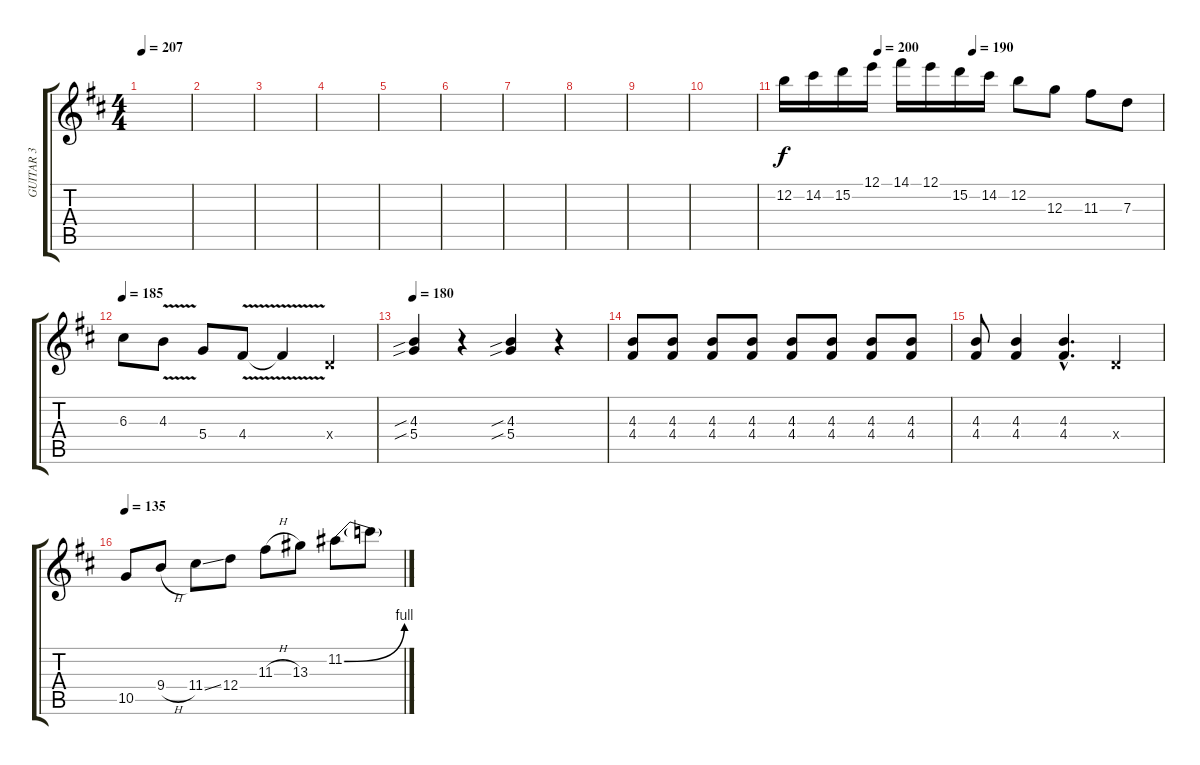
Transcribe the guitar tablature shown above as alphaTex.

\track ("GUITAR 3" "GUITAR 3") {instrument distortionguitar}
\staff {score tabs}
\tuning (E4 B3 G3 D3 A2 E2) {hide}
\ts (4 4)
\tempo 207
\clef g2
\ks d
|
|
|
|
|
|
|
|
|
|
\tempo (200 0.25)
\tempo (190 0.5)
12.2.16 14.2.16 15.2.16 12.1.16 14.1.16 12.1.16 15.2.16 14.2.16 12.2.8 12.3.8 11.3.8 7.3.8 |
\tempo 185
6.3.8 4.3{v}.8 5.4.8 4.4{v}.8 4.4{t}.4 0.4{x}.4 |
\tempo 180
(4.3{sib} 5.4{sib}).4 r.4 (4.3{sib} 5.4{sib}).4 r.4 |
(4.3 4.4).8 (4.3 4.4).8 (4.3 4.4).8 (4.3 4.4).8 (4.3 4.4).8 (4.3 4.4).8 (4.3 4.4).8 (4.3 4.4).8 |
(4.3 4.4).8 (4.3 4.4).4 (4.3{hac} 4.4{hac}).4{d} 0.4{x}.4 |
\tempo 135
10.5.8 9.4{h}.8 11.4{ss}.8 12.4.8 11.3{h}.8 13.3.8 11.2{be (bend 0 0 60 4)}.8 11.2{t}.8
